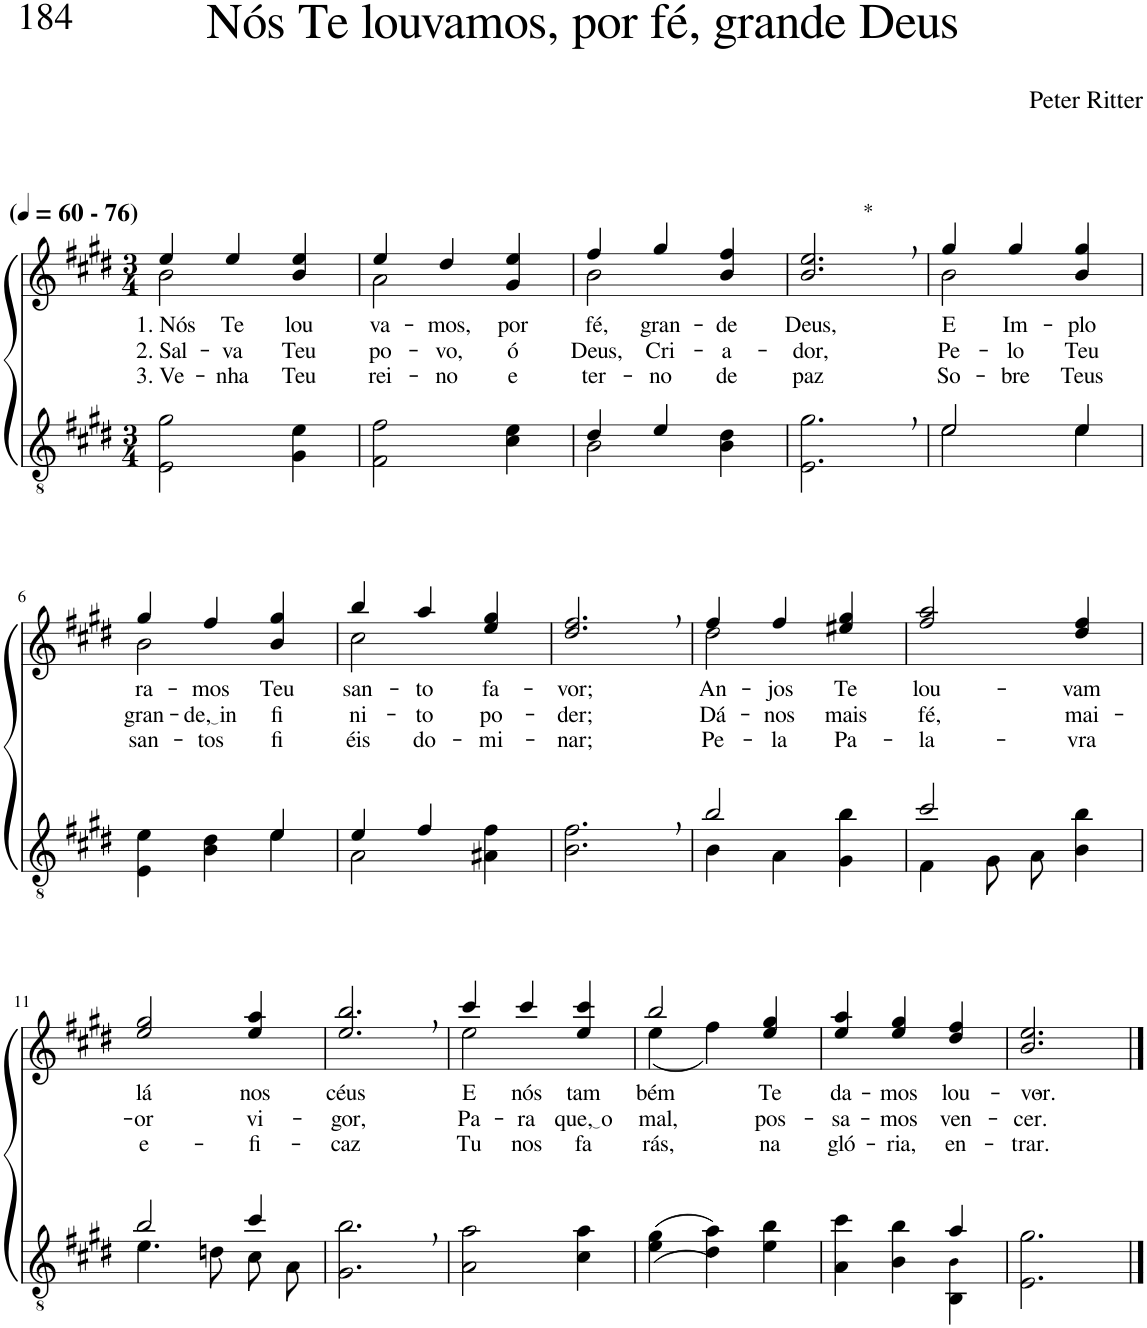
**kern	**kern	**text	**text	**text
*part2	*part1	*part1	*part1	*part1
*staff2	*staff1	*staff1	*staff1	*staff1
*I"Parte III e IV	*I"Parte I e II	*	*	*
*clefGv2	*clefG2	*	*	*
*Trd5c9	*Trd5c9	*	*	*
*k[f#c#g#d#]	*k[f#c#g#d#]	*	*	*
*M3/4	*M3/4	*	*	*
*MM60	*MM60	*	*	*
=1	=1	=1	=1	=1
*	*^	*	*	*
!	!LO:TX:a:B:t=(	!	!	!	!
!	!LO:TX:a:B:t=- 76)	!	!	!	!
!	!	!	!LO:LY:b	!LO:LY:b	!LO:LY:b
2E\ 2g#\	4ee/	2b\	1. Nós	2. Sal-	3. Ve-
!	!	!	!LO:LY:b	!LO:LY:b	!LO:LY:b
.	4ee/	.	Te	-va	-nha
!	!	!	!LO:LY:b	!LO:LY:b	!LO:LY:b
4G#\ 4e\	4b/ 4ee/	4ryy	lou-	Teu	Teu
=2	=2	=2	=2	=2	=2
!	!	!	!LO:LY:b	!LO:LY:b	!LO:LY:b
2F#\ 2f#\	4ee/	2a\	-va-	po-	rei-
!	!	!	!LO:LY:b	!LO:LY:b	!LO:LY:b
.	4dd#/	.	-mos,	-vo,	-no
!	!	!	!LO:LY:b	!LO:LY:b	!LO:LY:b
4c#\ 4e\	4g#/ 4ee/	4ryy	por	ó	e-
=3	=3	=3	=3	=3	=3
*^	*	*	*	*	*
!	!	!	!	!LO:LY:b	!LO:LY:b	!LO:LY:b
4d#/	2B\	4ff#/	2b\	fé,	Deus,	-ter-
!	!	!	!	!LO:LY:b	!LO:LY:b	!LO:LY:b
4e/	.	4gg#/	.	gran-	Cri-	-no
!	!	!	!	!LO:LY:b	!LO:LY:b	!LO:LY:b
4ryy	4B\ 4d#\	4b/ 4ff#/	4ryy	-de	-a-	de
=4	=4	=4	=4	=4	=4	=4
!	!	!LO:TX:a:t=*	!	!	!	!
!	!	!	!	!LO:LY:b	!LO:LY:b	!LO:LY:b
*v	*v	*	*	*	*	*
*	*v	*v	*	*	*
2.E\, 2.g#\,	2.b/, 2.ee/,	Deus,	-dor,	paz
=5	=5	=5	=5	=5
*^	*^	*	*	*
!	!	!	!	!LO:LY:b	!LO:LY:b	!LO:LY:b
2e\	2e/	4gg#/	2b\	E	Pe-	So-
!	!	!	!	!LO:LY:b	!LO:LY:b	!LO:LY:b
.	.	4gg#/	.	Im-	-lo	-bre
!	!	!	!	!LO:LY:b	!LO:LY:b	!LO:LY:b
4e\	4e/	4b/ 4gg#/	4ryy	-plo-	Teu	Teus
!!LO:LB:g=z	!!
=6	=6	=6	=6	=6	=6	=6
!	!	!	!	!LO:LY:b	!LO:LY:b	!LO:LY:b
2ryy	4E\ 4e\	4gg#/	2b\	-ra-	gran-	san-
!	!	!	!	!LO:LY:b	!LO:LY:b	!LO:LY:b
.	4B\ 4d#\	4ff#/	.	-mos	de, in	-tos
!	!	!	!	!LO:LY:b	!LO:LY:b	!LO:LY:b
4e/	4e\	4b/ 4gg#/	4ryy	Teu	fi-	fi-
=7	=7	=7	=7	=7	=7	=7
!	!	!	!	!LO:LY:b	!LO:LY:b	!LO:LY:b
4e/	2A\	4bb/	2cc#\	san-	-ni-	-éis
!	!	!	!	!LO:LY:b	!LO:LY:b	!LO:LY:b
4f#/	.	4aa/	.	-to	-to	do-
!	!	!	!	!LO:LY:b	!LO:LY:b	!LO:LY:b
4ryy	4A#X\ 4f#\	4ee/ 4gg#/	4ryy	fa-	po-	-mi-
=8	=8	=8	=8	=8	=8	=8
!	!	!	!	!LO:LY:b	!LO:LY:b	!LO:LY:b
*v	*v	*	*	*	*	*
*	*v	*v	*	*	*
2.B\, 2.f#\,	2.dd#/, 2.ff#/,	-vor;	-der;	-nar;
=9	=9	=9	=9	=9
*^	*^	*	*	*
!	!	!	!	!LO:LY:b	!LO:LY:b	!LO:LY:b
2b/	4B\	4ff#/	2dd#\	An-	Dá-	Pe-
!	!	!	!	!LO:LY:b	!LO:LY:b	!LO:LY:b
.	4A\	4ff#/	.	-jos	-nos	-la
!	!	!	!	!LO:LY:b	!LO:LY:b	!LO:LY:b
4ryy	4G#\ 4b\	4ee#X/ 4gg#/	4ryy	Te	mais	Pa-
=10	=10	=10	=10	=10	=10	=10
!	!	!	!	!LO:LY:b	!LO:LY:b	!LO:LY:b
*	*	*v	*v	*	*	*
2cc#/	4F#\	2ff#/ 2aa/	lou-	fé,	-la-
.	8G#\L	.	.	.	.
.	8A\J	.	.	.	.
!	!	!	!LO:LY:b	!LO:LY:b	!LO:LY:b
4ryy	4B\ 4b\	4dd#/ 4ff#/	-vam	mai-	-vra
!!LO:LB:g=z
=11	=11	=11	=11	=11	=11
!	!	!	!LO:LY:b	!LO:LY:b	!LO:LY:b
2b/	4.e\	2ee/ 2gg#/	lá	-or	e-
.	8dn\	.	.	.	.
!	!	!	!LO:LY:b	!LO:LY:b	!LO:LY:b
4cc#/	8c#\L	4ee/ 4aa/	nos	vi-	-fi-
.	8A\J	.	.	.	.
=12	=12	=12	=12	=12	=12
!	!	!	!LO:LY:b	!LO:LY:b	!LO:LY:b
*v	*v	*	*	*	*
2.G#\, 2.b\,	2.ee/, 2.bb/,	céus	-gor,	-caz
=13	=13	=13	=13	=13
*	*^	*	*	*
!	!	!	!LO:LY:b	!LO:LY:b	!LO:LY:b
2A\ 2a\	4ccc#/	2ee\	E	Pa-	Tu
!	!	!	!LO:LY:b	!LO:LY:b	!LO:LY:b
.	4ccc#/	.	nós	-ra	nos
!	!	!	!LO:LY:b	!LO:LY:b	!LO:LY:b
4c#\ 4a\	4ee/ 4ccc#/	4ryy	tam-	que, o	fa-
=14	=14	=14	=14	=14	=14
!	!	!	!LO:LY:b	!LO:LY:b	!LO:LY:b
((4e\ 4g#\	2bb/	(4ee\	-bém	mal,	-rás,
4d#\ 4a\))	.	4ff#\)	.	.	.
!	!	!	!LO:LY:b	!LO:LY:b	!LO:LY:b
4e\ 4b\	4ee/ 4gg#/	4ryy	Te	pos-	na
=15	=15	=15	=15	=15	=15
*^	*	*	*	*	*
!	!	!	!	!LO:LY:b	!LO:LY:b	!LO:LY:b
*	*	*v	*v	*	*	*
2ryy	4A\ 4cc#\	4ee/ 4aa/	da-	-sa-	gló-
!	!	!	!LO:LY:b	!LO:LY:b	!LO:LY:b
.	4B\ 4b\	4ee/ 4gg#/	-mos	-mos	-ria,
!	!	!	!LO:LY:b	!LO:LY:b	!LO:LY:b
4a/	4BB\ 4B!\	4dd#/ 4ff#/	lou-	ven-	en-
=16	=16	=16	=16	=16	=16
!	!	!	!LO:LY:b	!LO:LY:b	!LO:LY:b
*v	*v	*	*	*	*
2.E\ 2.g#\	2.b/ 2.ee/	-vor.-	-cer.	-trar.
==	==	==	==	==
*-	*-	*-	*-	*-
